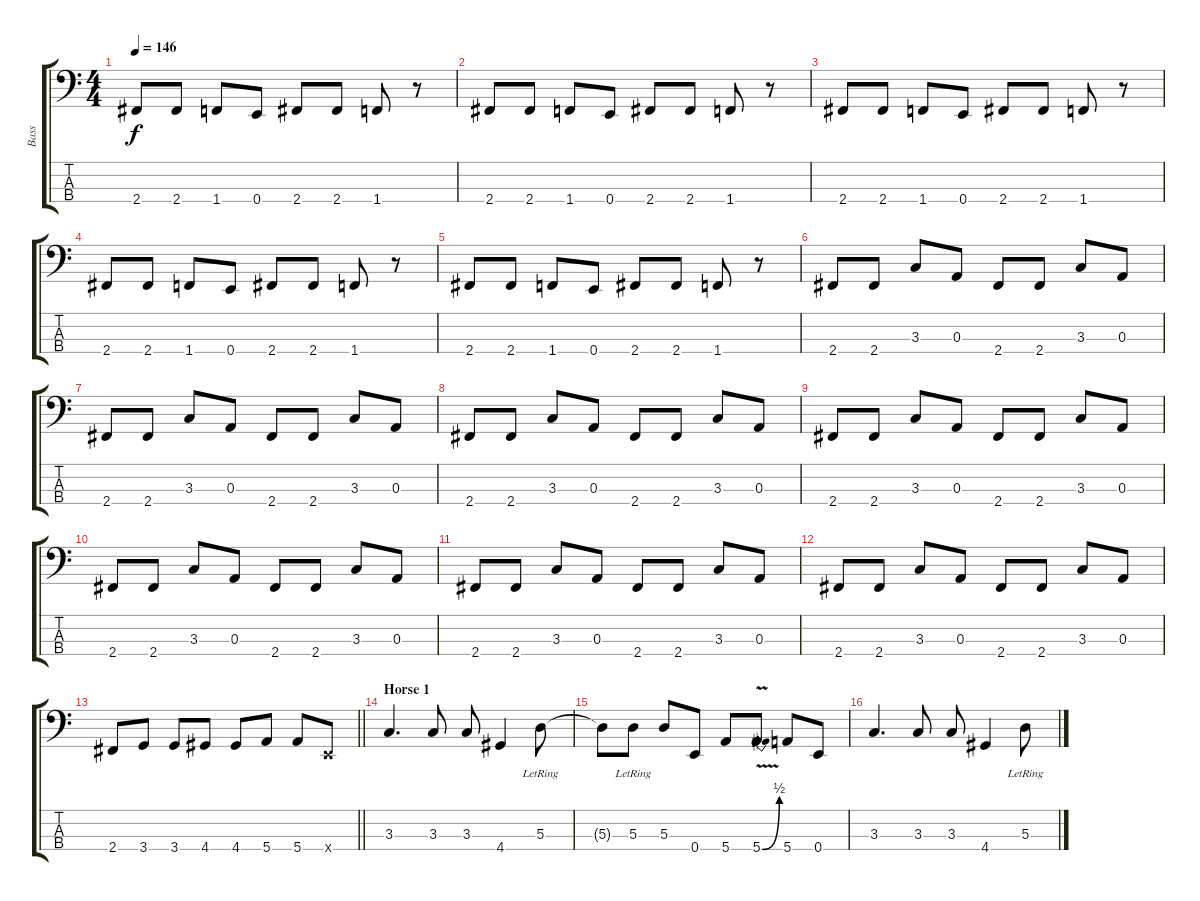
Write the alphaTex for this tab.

\track ("Bass" "Bass") {instrument electricbasspick}
\staff {score tabs}
\tuning (G2 D2 A1 E1) {hide}
\ts (4 4)
\tempo 146
\clef f4
\ks c
2.4.8{dy f} 2.4.8 1.4.8 0.4.8 2.4.8 2.4.8 1.4.8 r.8 |
2.4.8 2.4.8 1.4.8 0.4.8 2.4.8 2.4.8 1.4.8 r.8 |
2.4.8 2.4.8 1.4.8 0.4.8 2.4.8 2.4.8 1.4.8 r.8 |
2.4.8 2.4.8 1.4.8 0.4.8 2.4.8 2.4.8 1.4.8 r.8 |
2.4.8 2.4.8 1.4.8 0.4.8 2.4.8 2.4.8 1.4.8 r.8 |
2.4.8 2.4.8 3.3.8 0.3.8 2.4.8 2.4.8 3.3.8 0.3.8 |
2.4.8 2.4.8 3.3.8 0.3.8 2.4.8 2.4.8 3.3.8 0.3.8 |
2.4.8 2.4.8 3.3.8 0.3.8 2.4.8 2.4.8 3.3.8 0.3.8 |
2.4.8 2.4.8 3.3.8 0.3.8 2.4.8 2.4.8 3.3.8 0.3.8 |
2.4.8 2.4.8 3.3.8 0.3.8 2.4.8 2.4.8 3.3.8 0.3.8 |
2.4.8 2.4.8 3.3.8 0.3.8 2.4.8 2.4.8 3.3.8 0.3.8 |
2.4.8 2.4.8 3.3.8 0.3.8 2.4.8 2.4.8 3.3.8 0.3.8 |
\barLineRight lightlight
2.4.8 3.4.8 3.4.8 4.4.8 4.4.8 5.4.8 5.4.8 0.4{x}.8 |
\section ("" "Horse 1")
3.3.4{d} 3.3.8 3.3.8 4.4.4 5.3{lr}.8 |
5.3{t}.8 5.3{lr}.8 5.3.8 0.4.8 5.4.8 5.4{be (bend 0 0 60 2) v}.8 5.4.8 0.4.8 |
3.3.4{d} 3.3.8 3.3.8 4.4.4 5.3{lr}.8
